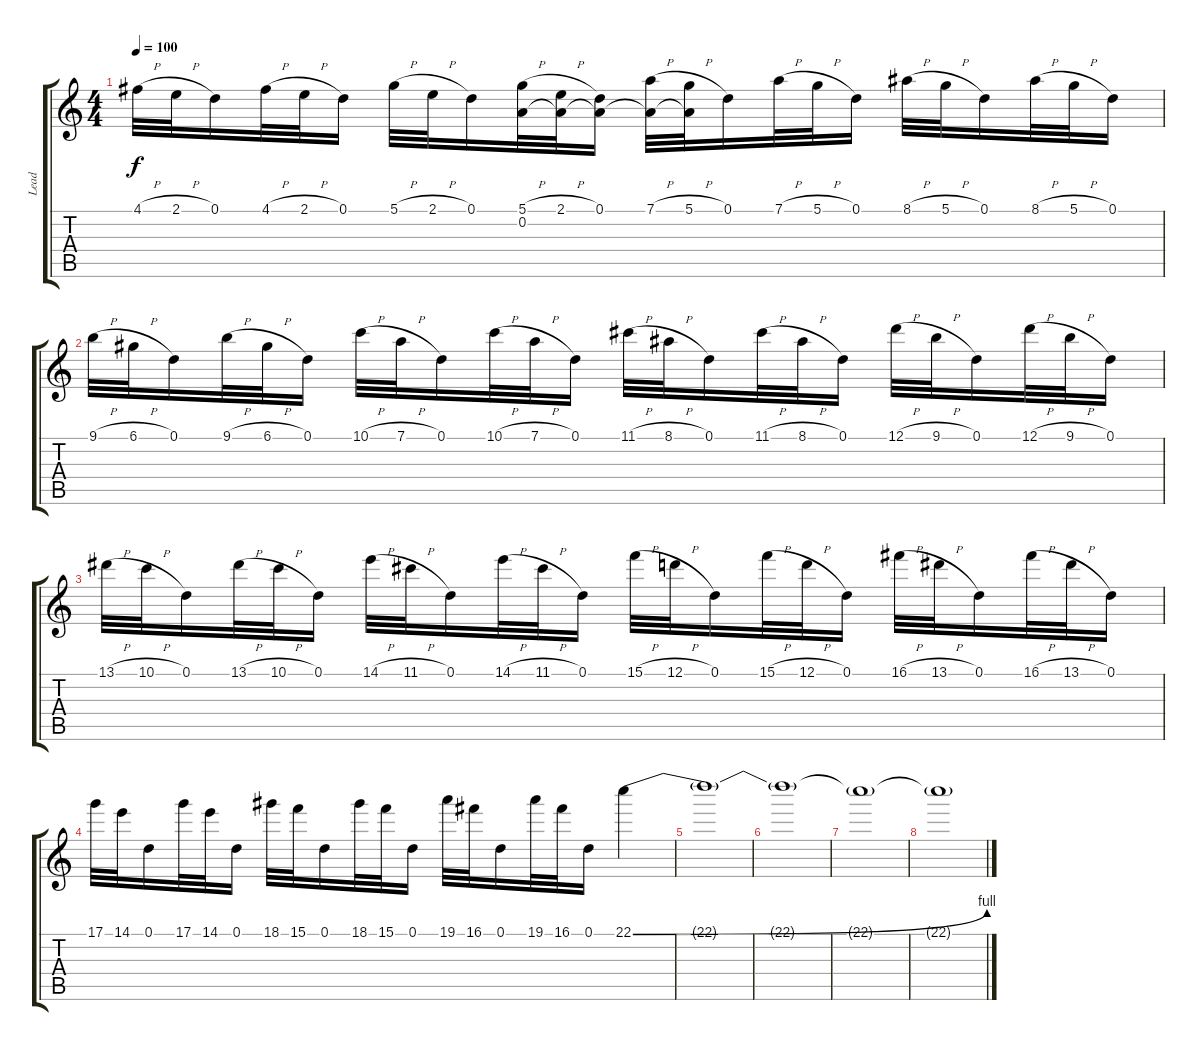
\track ("Lead" "Lead") {instrument distortionguitar}
\staff {score tabs}
\tuning (D4 A3 F3 C3 G2 D2) {hide}
\ts (4 4)
\tempo 100
\clef g2
\ks c
4.1{h}.32{dy f} 2.1{h}.32 0.1.16 4.1{h}.32 2.1{h}.32 0.1.16 5.1{h}.32 2.1{h}.32 0.1.16 (5.1{h} 0.2).32 (2.1{h} 0.2{t}).32 (0.1 0.2{t}).16 (7.1{h} 0.2{t}).32 (5.1{h} 0.2{t}).32 0.1.16 7.1{h}.32 5.1{h}.32 0.1.16 8.1{h}.32 5.1{h}.32 0.1.16 8.1{h}.32 5.1{h}.32 0.1.16 |
9.1{h}.32 6.1{h}.32 0.1.16 9.1{h}.32 6.1{h}.32 0.1.16 10.1{h}.32 7.1{h}.32 0.1.16 10.1{h}.32 7.1{h}.32 0.1.16 11.1{h}.32 8.1{h}.32 0.1.16 11.1{h}.32 8.1{h}.32 0.1.16 12.1{h}.32 9.1{h}.32 0.1.16 12.1{h}.32 9.1{h}.32 0.1.16 |
13.1{h}.32 10.1{h}.32 0.1.16 13.1{h}.32 10.1{h}.32 0.1.16 14.1{h}.32 11.1{h}.32 0.1.16 14.1{h}.32 11.1{h}.32 0.1.16 15.1{h}.32 12.1{h}.32 0.1.16 15.1{h}.32 12.1{h}.32 0.1.16 16.1{h}.32 13.1{h}.32 0.1.16 16.1{h}.32 13.1{h}.32 0.1.16 |
17.1.32 14.1.32 0.1.16 17.1.32 14.1.32 0.1.16 18.1.32 15.1.32 0.1.16 18.1.32 15.1.32 0.1.16 19.1.32 16.1.32 0.1.16 19.1.32 16.1.32 0.1.16 22.1{be (bend 0 0 60 4)}.4 |
22.1{t}.1 |
22.1{t}.1 |
22.1{t}.1 |
22.1{t}.1
